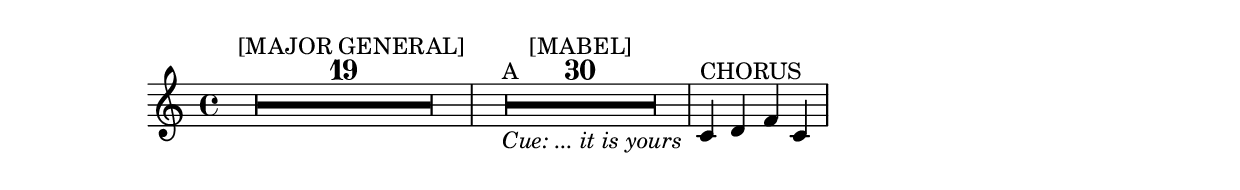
%% Do not edit this file; it is automatically
%% generated from LSR http://lsr.dsi.unimi.it
%% This file is in the public domain.
\version "2.13.31"

\header {
  lsrtags = "rhythms, text"

%% Translation of GIT committish: 0b55335aeca1de539bf1125b717e0c21bb6fa31b
texidoces = "
Los elementos de marcado aplicados a un silencio multicompás se
centran encima o debajo de éste.  Los elementos de marcado extensos
que se adjuntan a silencios multicompás no producen la expansión del
compás.  Para expandir un silencio multicompás de forma que quepa todo
el marcado, utilice un silencio de separación con un marcado aplicado
antes del silencio multicompás.

Observe que el silencio separador produce la inserción de un compás.
El texto aplicado a un siencio sparador de esta forma se alinea por la
izquierda a la posición en que la nota estaría situada dentro del
compás, pero si la longitud del compás está determinada por la
longitud del texto, éste aparecerá centrado.

"

doctitlees = "Marcado de silencios multicompás"


%% Translation of GIT committish: 0a868be38a775ecb1ef935b079000cebbc64de40
  texidocde = "Textbeschriftungen, die an Mehrtaktpausen gehängt wird,
wird über oder unter der Pause zentriert.  Lange Beschriftungen
lassen den Takt nicht breiter werden.  Um eine Mehrtaktpause einer
Beschriftung anzupassen, muss eine unsichtbare Pause mit der
Beschriftung direkt vor der Mehrtkatpause eingesetzt werden.

Man sollte beachten, dass unsichtbare Pausen automatische Taktstriche
nach sich ziehen.  Text, der an eine unsichtbare Pause gehänt wird,
ist links ausgerichtet an der Position, wo die Pause erscheinen
würde.  Wenn aber die Länge des Taktes durch die Länge des Textes
bestimmt wird, sieht es so aus, als ob der Text zentriert gesetzt
ist."

  doctitlede = "Textbeschriftung und Mehrtaktpausen"



%% Translation of GIT committish: 4da4307e396243a5a3bc33a0c2753acac92cb685
  texidocfr = "
Lorsque du texte est attaché à un silence multi-mesures, il sera centré
dans la mesure, au-dessus ou en dessous de la portée.  Afin d'étirer la
mesure dans le cas ou ce texte est relativement long, il suffit
d'insérer un silence invisible auquel on attache le texte en question,
avant le silence multi-mesures.

Rappelez-vous qu'un silence invisible génère une barre de mesure.  Le
texte attaché à ce silence invisible sera alors aligné sur la gauche de
là où serait positionnée la note.  Cependant, si la taille de la mesure
est déterminée par la longueur du texte, il apparaîtra comme centré.

"
  doctitlefr = "Ajout de texte à un silence multi-mesures"

  texidoc = "
Markups attached to a multi-measure rest will be centered above or
below it.  Long markups attached to multi-measure rests do not cause
the measure to expand.  To expand a multi-measure rest to fit the
markup, use a spacer rest with an attached markup before the
multi-measure rest.

Note that the spacer rest causes a bar line to be inserted.  Text
attached to a spacer rest in this way is left-aligned to the position
where the note would be placed in the measure, but if the measure
length is determined by the length of the text, the text will appear to
be centered.

"
  doctitle = "Multi-measure rest markup"
} % begin verbatim

\relative c' {
  \compressFullBarRests
  \textLengthOn
  s1*0^\markup { [MAJOR GENERAL] }
  R1*19
  s1*0_\markup { \italic { Cue: ... it is yours } }
  s1*0^\markup { A }
  R1*30^\markup { [MABEL] }
  \textLengthOff
  c4^\markup { CHORUS } d f c
}
